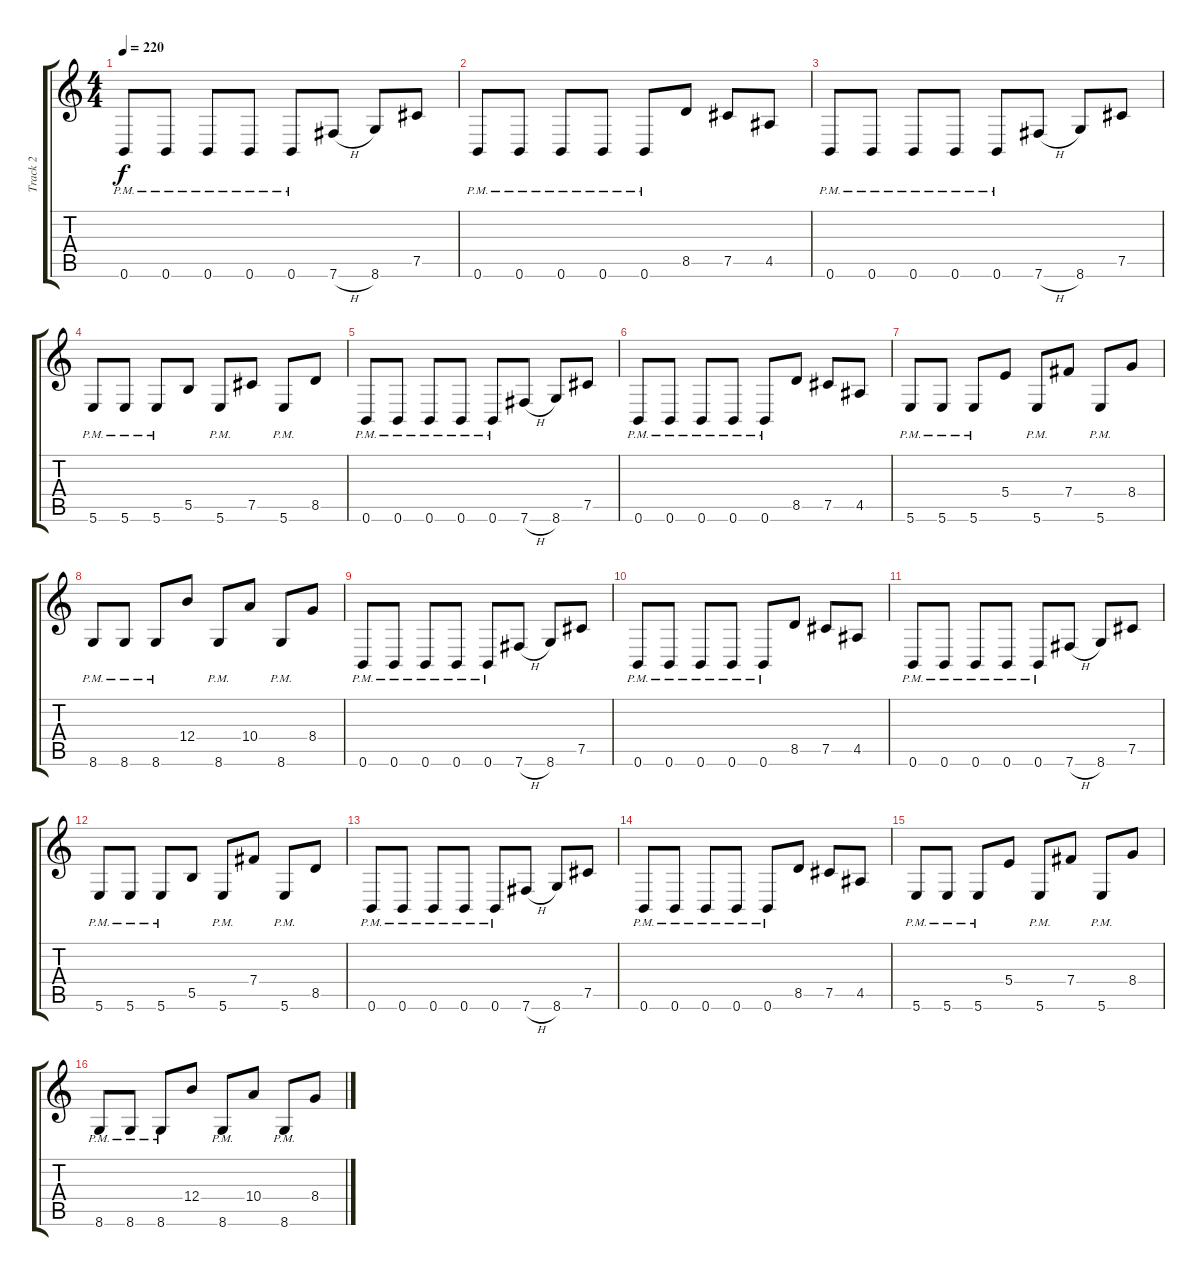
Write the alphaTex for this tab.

\track ("Track 2" "Track 2") {instrument distortionguitar}
\staff {score tabs}
\tuning (Db4 Ab3 E3 B2 Gb2 B1) {hide}
\ts (4 4)
\tempo 220
\clef g2
\ks c
0.6{pm}.8{dy f} 0.6{pm}.8 0.6{pm}.8 0.6{pm}.8 0.6{pm}.8 7.6{h}.8 8.6.8 7.5.8 |
0.6{pm}.8 0.6{pm}.8 0.6{pm}.8 0.6{pm}.8 0.6{pm}.8 8.5.8 7.5.8 4.5.8 |
0.6{pm}.8 0.6{pm}.8 0.6{pm}.8 0.6{pm}.8 0.6{pm}.8 7.6{h}.8 8.6.8 7.5.8 |
5.6{pm}.8 5.6{pm}.8 5.6{pm}.8 5.5.8 5.6{pm}.8 7.5.8 5.6{pm}.8 8.5.8 |
0.6{pm}.8 0.6{pm}.8 0.6{pm}.8 0.6{pm}.8 0.6{pm}.8 7.6{h}.8 8.6.8 7.5.8 |
0.6{pm}.8 0.6{pm}.8 0.6{pm}.8 0.6{pm}.8 0.6{pm}.8 8.5.8 7.5.8 4.5.8 |
5.6{pm}.8 5.6{pm}.8 5.6{pm}.8 5.4.8 5.6{pm}.8 7.4.8 5.6{pm}.8 8.4.8 |
8.6{pm}.8 8.6{pm}.8 8.6{pm}.8 12.4.8 8.6{pm}.8 10.4.8 8.6{pm}.8 8.4.8 |
0.6{pm}.8 0.6{pm}.8 0.6{pm}.8 0.6{pm}.8 0.6{pm}.8 7.6{h}.8 8.6.8 7.5.8 |
0.6{pm}.8 0.6{pm}.8 0.6{pm}.8 0.6{pm}.8 0.6{pm}.8 8.5.8 7.5.8 4.5.8 |
0.6{pm}.8 0.6{pm}.8 0.6{pm}.8 0.6{pm}.8 0.6{pm}.8 7.6{h}.8 8.6.8 7.5.8 |
5.6{pm}.8 5.6{pm}.8 5.6{pm}.8 5.5.8 5.6{pm}.8 7.4.8 5.6{pm}.8 8.5.8 |
0.6{pm}.8 0.6{pm}.8 0.6{pm}.8 0.6{pm}.8 0.6{pm}.8 7.6{h}.8 8.6.8 7.5.8 |
0.6{pm}.8 0.6{pm}.8 0.6{pm}.8 0.6{pm}.8 0.6{pm}.8 8.5.8 7.5.8 4.5.8 |
5.6{pm}.8 5.6{pm}.8 5.6{pm}.8 5.4.8 5.6{pm}.8 7.4.8 5.6{pm}.8 8.4.8 |
8.6{pm}.8 8.6{pm}.8 8.6{pm}.8 12.4.8 8.6{pm}.8 10.4.8 8.6{pm}.8 8.4.8
